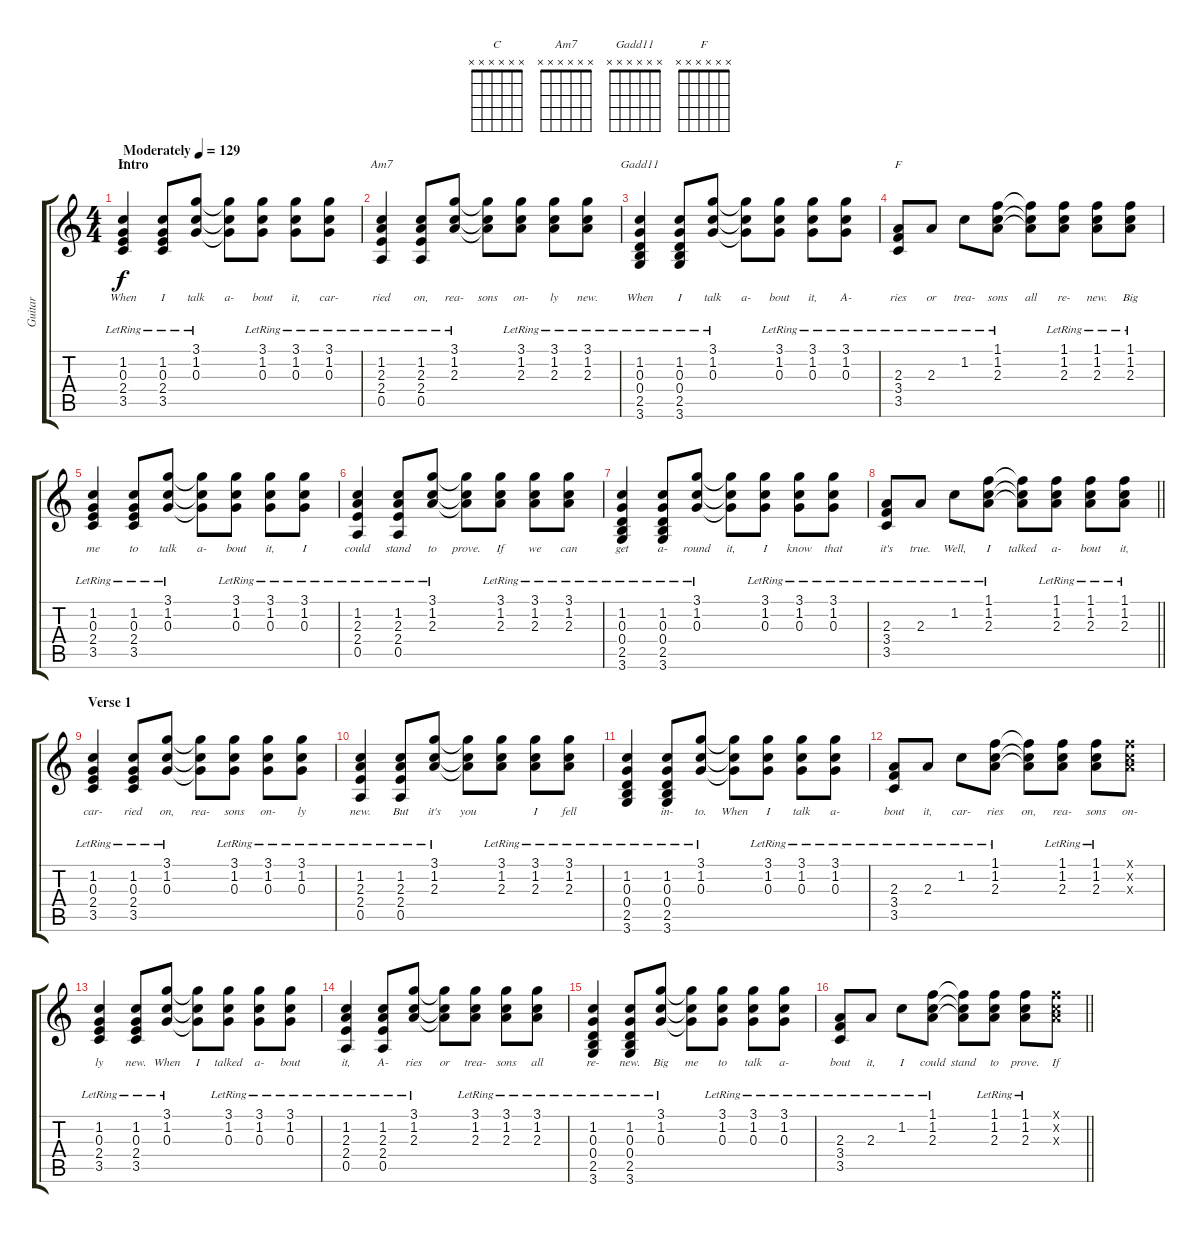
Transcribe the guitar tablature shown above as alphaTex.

\track ("Guitar" "Guitar") {instrument electricguitarclean}
\staff {score tabs}
\tuning (E4 B3 G3 D3 A2 E2) {hide}
\chord ("C" x x x x x x)
\chord ("Am7" x x x x x x)
\chord ("Gadd11" x x x x x x)
\chord ("F" x x x x x x)
\ts (4 4)
\section ("" "Intro")
\tempo (129 "Moderately")
\clef g2
\ks c
(1.2{lr} 0.3{lr} 2.4{lr} 3.5{lr}).4{ch "C" lyrics (0 "When") lyrics (1 "") lyrics (2 "") lyrics (3 "") lyrics (4 "") dy f instrument electricguitarclean} (1.2{lr} 0.3{lr} 2.4{lr} 3.5{lr}).8{lyrics (0 "I") lyrics (1 "") lyrics (2 "") lyrics (3 "") lyrics (4 "")} (3.1{lr} 1.2{lr} 0.3{lr}).8{lyrics (0 "talk") lyrics (1 "") lyrics (2 "") lyrics (3 "") lyrics (4 "")} (3.1{t} 1.2{t} 0.3{t}).8{lyrics (0 "a-") lyrics (1 "") lyrics (2 "") lyrics (3 "") lyrics (4 "")} (3.1{lr} 1.2{lr} 0.3{lr}).8{lyrics (0 "bout") lyrics (1 "") lyrics (2 "") lyrics (3 "") lyrics (4 "")} (3.1{lr} 1.2{lr} 0.3{lr}).8{lyrics (0 "it,") lyrics (1 "") lyrics (2 "") lyrics (3 "") lyrics (4 "")} (3.1{lr} 1.2{lr} 0.3{lr}).8{lyrics (0 "car-") lyrics (1 "") lyrics (2 "") lyrics (3 "") lyrics (4 "")} |
(1.2{lr} 2.3{lr} 2.4{lr} 0.5{lr}).4{ch "Am7" lyrics (0 "ried") lyrics (1 "") lyrics (2 "") lyrics (3 "") lyrics (4 "")} (1.2{lr} 2.3{lr} 2.4{lr} 0.5{lr}).8{lyrics (0 "on,") lyrics (1 "") lyrics (2 "") lyrics (3 "") lyrics (4 "")} (3.1{lr} 1.2{lr} 2.3{lr}).8{lyrics (0 "rea-") lyrics (1 "") lyrics (2 "") lyrics (3 "") lyrics (4 "")} (3.1{t} 1.2{t} 2.3{t}).8{lyrics (0 "sons") lyrics (1 "") lyrics (2 "") lyrics (3 "") lyrics (4 "")} (3.1{lr} 1.2{lr} 2.3{lr}).8{lyrics (0 "on-") lyrics (1 "") lyrics (2 "") lyrics (3 "") lyrics (4 "")} (3.1{lr} 1.2{lr} 2.3{lr}).8{lyrics (0 "ly") lyrics (1 "") lyrics (2 "") lyrics (3 "") lyrics (4 "")} (3.1{lr} 1.2{lr} 2.3{lr}).8{lyrics (0 "new.") lyrics (1 "") lyrics (2 "") lyrics (3 "") lyrics (4 "")} |
(1.2{lr} 0.3{lr} 0.4{lr} 2.5{lr} 3.6{lr}).4{ch "Gadd11" lyrics (0 "When") lyrics (1 "") lyrics (2 "") lyrics (3 "") lyrics (4 "")} (1.2{lr} 0.3{lr} 0.4{lr} 2.5{lr} 3.6{lr}).8{lyrics (0 "I") lyrics (1 "") lyrics (2 "") lyrics (3 "") lyrics (4 "")} (3.1{lr} 1.2{lr} 0.3{lr}).8{lyrics (0 "talk") lyrics (1 "") lyrics (2 "") lyrics (3 "") lyrics (4 "")} (3.1{t} 1.2{t} 0.3{t}).8{lyrics (0 "a-") lyrics (1 "") lyrics (2 "") lyrics (3 "") lyrics (4 "")} (3.1{lr} 1.2{lr} 0.3{lr}).8{lyrics (0 "bout") lyrics (1 "") lyrics (2 "") lyrics (3 "") lyrics (4 "")} (3.1{lr} 1.2{lr} 0.3{lr}).8{lyrics (0 "it,") lyrics (1 "") lyrics (2 "") lyrics (3 "") lyrics (4 "")} (3.1{lr} 1.2{lr} 0.3{lr}).8{lyrics (0 "A-") lyrics (1 "") lyrics (2 "") lyrics (3 "") lyrics (4 "")} |
(2.3{lr} 3.4{lr} 3.5{lr}).8{ch "F" lyrics (0 "ries") lyrics (1 "") lyrics (2 "") lyrics (3 "") lyrics (4 "")} 2.3{lr}.8{lyrics (0 "or") lyrics (1 "") lyrics (2 "") lyrics (3 "") lyrics (4 "")} 1.2{lr}.8{lyrics (0 "trea-") lyrics (1 "") lyrics (2 "") lyrics (3 "") lyrics (4 "")} (1.1{lr} 1.2{lr} 2.3{lr}).8{lyrics (0 "sons") lyrics (1 "") lyrics (2 "") lyrics (3 "") lyrics (4 "")} (1.1{t} 1.2{t} 2.3{t}).8{lyrics (0 "all") lyrics (1 "") lyrics (2 "") lyrics (3 "") lyrics (4 "")} (1.1{lr} 1.2{lr} 2.3{lr}).8{lyrics (0 "re-") lyrics (1 "") lyrics (2 "") lyrics (3 "") lyrics (4 "")} (1.1{lr} 1.2{lr} 2.3{lr}).8{lyrics (0 "new.") lyrics (1 "") lyrics (2 "") lyrics (3 "") lyrics (4 "")} (1.1{lr} 1.2{lr} 2.3{lr}).8{lyrics (0 "Big") lyrics (1 "") lyrics (2 "") lyrics (3 "") lyrics (4 "")} |
(1.2{lr} 0.3{lr} 2.4{lr} 3.5{lr}).4{lyrics (0 "me") lyrics (1 "") lyrics (2 "") lyrics (3 "") lyrics (4 "")} (1.2{lr} 0.3{lr} 2.4{lr} 3.5{lr}).8{lyrics (0 "to") lyrics (1 "") lyrics (2 "") lyrics (3 "") lyrics (4 "")} (3.1{lr} 1.2{lr} 0.3{lr}).8{lyrics (0 "talk") lyrics (1 "") lyrics (2 "") lyrics (3 "") lyrics (4 "")} (3.1{t} 1.2{t} 0.3{t}).8{lyrics (0 "a-") lyrics (1 "") lyrics (2 "") lyrics (3 "") lyrics (4 "")} (3.1{lr} 1.2{lr} 0.3{lr}).8{lyrics (0 "bout") lyrics (1 "") lyrics (2 "") lyrics (3 "") lyrics (4 "")} (3.1{lr} 1.2{lr} 0.3{lr}).8{lyrics (0 "it,") lyrics (1 "") lyrics (2 "") lyrics (3 "") lyrics (4 "")} (3.1{lr} 1.2{lr} 0.3{lr}).8{lyrics (0 "I") lyrics (1 "") lyrics (2 "") lyrics (3 "") lyrics (4 "")} |
(1.2{lr} 2.3{lr} 2.4{lr} 0.5{lr}).4{lyrics (0 "could") lyrics (1 "") lyrics (2 "") lyrics (3 "") lyrics (4 "")} (1.2{lr} 2.3{lr} 2.4{lr} 0.5{lr}).8{lyrics (0 "stand") lyrics (1 "") lyrics (2 "") lyrics (3 "") lyrics (4 "")} (3.1{lr} 1.2{lr} 2.3{lr}).8{lyrics (0 "to") lyrics (1 "") lyrics (2 "") lyrics (3 "") lyrics (4 "")} (3.1{t} 1.2{t} 2.3{t}).8{lyrics (0 "prove.") lyrics (1 "") lyrics (2 "") lyrics (3 "") lyrics (4 "")} (3.1{lr} 1.2{lr} 2.3{lr}).8{lyrics (0 "If") lyrics (1 "") lyrics (2 "") lyrics (3 "") lyrics (4 "")} (3.1{lr} 1.2{lr} 2.3{lr}).8{lyrics (0 "we") lyrics (1 "") lyrics (2 "") lyrics (3 "") lyrics (4 "")} (3.1{lr} 1.2{lr} 2.3{lr}).8{lyrics (0 "can") lyrics (1 "") lyrics (2 "") lyrics (3 "") lyrics (4 "")} |
(1.2{lr} 0.3{lr} 0.4{lr} 2.5{lr} 3.6{lr}).4{lyrics (0 "get") lyrics (1 "") lyrics (2 "") lyrics (3 "") lyrics (4 "")} (1.2{lr} 0.3{lr} 0.4{lr} 2.5{lr} 3.6{lr}).8{lyrics (0 "a-") lyrics (1 "") lyrics (2 "") lyrics (3 "") lyrics (4 "")} (3.1{lr} 1.2{lr} 0.3{lr}).8{lyrics (0 "round") lyrics (1 "") lyrics (2 "") lyrics (3 "") lyrics (4 "")} (3.1{t} 1.2{t} 0.3{t}).8{lyrics (0 "it,") lyrics (1 "") lyrics (2 "") lyrics (3 "") lyrics (4 "")} (3.1{lr} 1.2{lr} 0.3{lr}).8{lyrics (0 "I") lyrics (1 "") lyrics (2 "") lyrics (3 "") lyrics (4 "")} (3.1{lr} 1.2{lr} 0.3{lr}).8{lyrics (0 "know") lyrics (1 "") lyrics (2 "") lyrics (3 "") lyrics (4 "")} (3.1{lr} 1.2{lr} 0.3{lr}).8{lyrics (0 "that") lyrics (1 "") lyrics (2 "") lyrics (3 "") lyrics (4 "")} |
\barLineRight lightlight
(2.3{lr} 3.4{lr} 3.5{lr}).8{lyrics (0 "it's") lyrics (1 "") lyrics (2 "") lyrics (3 "") lyrics (4 "")} 2.3{lr}.8{lyrics (0 "true.") lyrics (1 "") lyrics (2 "") lyrics (3 "") lyrics (4 "")} 1.2{lr}.8{lyrics (0 "Well,") lyrics (1 "") lyrics (2 "") lyrics (3 "") lyrics (4 "")} (1.1{lr} 1.2{lr} 2.3{lr}).8{lyrics (0 "I") lyrics (1 "") lyrics (2 "") lyrics (3 "") lyrics (4 "")} (1.1{t} 1.2{t} 2.3{t}).8{lyrics (0 "talked") lyrics (1 "") lyrics (2 "") lyrics (3 "") lyrics (4 "")} (1.1{lr} 1.2{lr} 2.3{lr}).8{lyrics (0 "a-") lyrics (1 "") lyrics (2 "") lyrics (3 "") lyrics (4 "")} (1.1{lr} 1.2{lr} 2.3{lr}).8{lyrics (0 "bout") lyrics (1 "") lyrics (2 "") lyrics (3 "") lyrics (4 "")} (1.1{lr} 1.2{lr} 2.3{lr}).8{lyrics (0 "it,") lyrics (1 "") lyrics (2 "") lyrics (3 "") lyrics (4 "")} |
\section ("" "Verse 1")
(1.2{lr} 0.3{lr} 2.4{lr} 3.5{lr}).4{lyrics (0 "car-") lyrics (1 "") lyrics (2 "") lyrics (3 "") lyrics (4 "")} (1.2{lr} 0.3{lr} 2.4{lr} 3.5{lr}).8{lyrics (0 "ried") lyrics (1 "") lyrics (2 "") lyrics (3 "") lyrics (4 "")} (3.1{lr} 1.2{lr} 0.3{lr}).8{lyrics (0 "on,") lyrics (1 "") lyrics (2 "") lyrics (3 "") lyrics (4 "")} (3.1{t} 1.2{t} 0.3{t}).8{lyrics (0 "rea-") lyrics (1 "") lyrics (2 "") lyrics (3 "") lyrics (4 "")} (3.1{lr} 1.2{lr} 0.3{lr}).8{lyrics (0 "sons") lyrics (1 "") lyrics (2 "") lyrics (3 "") lyrics (4 "")} (3.1{lr} 1.2{lr} 0.3{lr}).8{lyrics (0 "on-") lyrics (1 "") lyrics (2 "") lyrics (3 "") lyrics (4 "")} (3.1{lr} 1.2{lr} 0.3{lr}).8{lyrics (0 "ly") lyrics (1 "") lyrics (2 "") lyrics (3 "") lyrics (4 "")} |
(1.2{lr} 2.3{lr} 2.4{lr} 0.5{lr}).4{lyrics (0 "new.") lyrics (1 "") lyrics (2 "") lyrics (3 "") lyrics (4 "")} (1.2{lr} 2.3{lr} 2.4{lr} 0.5{lr}).8{lyrics (0 "But") lyrics (1 "") lyrics (2 "") lyrics (3 "") lyrics (4 "")} (3.1{lr} 1.2{lr} 2.3{lr}).8{lyrics (0 "it's") lyrics (1 "") lyrics (2 "") lyrics (3 "") lyrics (4 "")} (3.1{t} 1.2{t} 2.3{t}).8{lyrics (0 "you") lyrics (1 "") lyrics (2 "") lyrics (3 "") lyrics (4 "")} (3.1{lr} 1.2{lr} 2.3{lr}).8{lyrics (0 "") lyrics (1 "") lyrics (2 "") lyrics (3 "") lyrics (4 "")} (3.1{lr} 1.2{lr} 2.3{lr}).8{lyrics (0 "I") lyrics (1 "") lyrics (2 "") lyrics (3 "") lyrics (4 "")} (3.1{lr} 1.2{lr} 2.3{lr}).8{lyrics (0 "fell") lyrics (1 "") lyrics (2 "") lyrics (3 "") lyrics (4 "")} |
(1.2{lr} 0.3{lr} 0.4{lr} 2.5{lr} 3.6{lr}).4{lyrics (0 "") lyrics (1 "") lyrics (2 "") lyrics (3 "") lyrics (4 "")} (1.2{lr} 0.3{lr} 0.4{lr} 2.5{lr} 3.6{lr}).8{lyrics (0 "in-") lyrics (1 "") lyrics (2 "") lyrics (3 "") lyrics (4 "")} (3.1{lr} 1.2{lr} 0.3{lr}).8{lyrics (0 "to.") lyrics (1 "") lyrics (2 "") lyrics (3 "") lyrics (4 "")} (3.1{t} 1.2{t} 0.3{t}).8{lyrics (0 "When") lyrics (1 "") lyrics (2 "") lyrics (3 "") lyrics (4 "")} (3.1{lr} 1.2{lr} 0.3{lr}).8{lyrics (0 "I") lyrics (1 "") lyrics (2 "") lyrics (3 "") lyrics (4 "")} (3.1{lr} 1.2{lr} 0.3{lr}).8{lyrics (0 "talk") lyrics (1 "") lyrics (2 "") lyrics (3 "") lyrics (4 "")} (3.1{lr} 1.2{lr} 0.3{lr}).8{lyrics (0 "a-") lyrics (1 "") lyrics (2 "") lyrics (3 "") lyrics (4 "")} |
(2.3{lr} 3.4{lr} 3.5{lr}).8{lyrics (0 "bout") lyrics (1 "") lyrics (2 "") lyrics (3 "") lyrics (4 "")} 2.3{lr}.8{lyrics (0 "it,") lyrics (1 "") lyrics (2 "") lyrics (3 "") lyrics (4 "")} 1.2{lr}.8{lyrics (0 "car-") lyrics (1 "") lyrics (2 "") lyrics (3 "") lyrics (4 "")} (1.1{lr} 1.2{lr} 2.3{lr}).8{lyrics (0 "ries") lyrics (1 "") lyrics (2 "") lyrics (3 "") lyrics (4 "")} (1.1{t} 1.2{t} 2.3{t}).8{lyrics (0 "on,") lyrics (1 "") lyrics (2 "") lyrics (3 "") lyrics (4 "")} (1.1{lr} 1.2{lr} 2.3{lr}).8{lyrics (0 "rea-") lyrics (1 "") lyrics (2 "") lyrics (3 "") lyrics (4 "")} (1.1{lr} 1.2{lr} 2.3{lr}).8{lyrics (0 "sons") lyrics (1 "") lyrics (2 "") lyrics (3 "") lyrics (4 "")} (1.1{x} 1.2{x} 2.3{x}).8{lyrics (0 "on-") lyrics (1 "") lyrics (2 "") lyrics (3 "") lyrics (4 "")} |
(1.2{lr} 0.3{lr} 2.4{lr} 3.5{lr}).4{lyrics (0 "ly") lyrics (1 "") lyrics (2 "") lyrics (3 "") lyrics (4 "")} (1.2{lr} 0.3{lr} 2.4{lr} 3.5{lr}).8{lyrics (0 "new.") lyrics (1 "") lyrics (2 "") lyrics (3 "") lyrics (4 "")} (3.1{lr} 1.2{lr} 0.3{lr}).8{lyrics (0 "When") lyrics (1 "") lyrics (2 "") lyrics (3 "") lyrics (4 "")} (3.1{t} 1.2{t} 0.3{t}).8{lyrics (0 "I") lyrics (1 "") lyrics (2 "") lyrics (3 "") lyrics (4 "")} (3.1{lr} 1.2{lr} 0.3{lr}).8{lyrics (0 "talked") lyrics (1 "") lyrics (2 "") lyrics (3 "") lyrics (4 "")} (3.1{lr} 1.2{lr} 0.3{lr}).8{lyrics (0 "a-") lyrics (1 "") lyrics (2 "") lyrics (3 "") lyrics (4 "")} (3.1{lr} 1.2{lr} 0.3{lr}).8{lyrics (0 "bout") lyrics (1 "") lyrics (2 "") lyrics (3 "") lyrics (4 "")} |
(1.2{lr} 2.3{lr} 2.4{lr} 0.5{lr}).4{lyrics (0 "it,") lyrics (1 "") lyrics (2 "") lyrics (3 "") lyrics (4 "")} (1.2{lr} 2.3{lr} 2.4{lr} 0.5{lr}).8{lyrics (0 "A-") lyrics (1 "") lyrics (2 "") lyrics (3 "") lyrics (4 "")} (3.1{lr} 1.2{lr} 2.3{lr}).8{lyrics (0 "ries") lyrics (1 "") lyrics (2 "") lyrics (3 "") lyrics (4 "")} (3.1{t} 1.2{t} 2.3{t}).8{lyrics (0 "or") lyrics (1 "") lyrics (2 "") lyrics (3 "") lyrics (4 "")} (3.1{lr} 1.2{lr} 2.3{lr}).8{lyrics (0 "trea-") lyrics (1 "") lyrics (2 "") lyrics (3 "") lyrics (4 "")} (3.1{lr} 1.2{lr} 2.3{lr}).8{lyrics (0 "sons") lyrics (1 "") lyrics (2 "") lyrics (3 "") lyrics (4 "")} (3.1{lr} 1.2{lr} 2.3{lr}).8{lyrics (0 "all") lyrics (1 "") lyrics (2 "") lyrics (3 "") lyrics (4 "")} |
(1.2{lr} 0.3{lr} 0.4{lr} 2.5{lr} 3.6{lr}).4{lyrics (0 "re-") lyrics (1 "") lyrics (2 "") lyrics (3 "") lyrics (4 "")} (1.2{lr} 0.3{lr} 0.4{lr} 2.5{lr} 3.6{lr}).8{lyrics (0 "new.") lyrics (1 "") lyrics (2 "") lyrics (3 "") lyrics (4 "")} (3.1{lr} 1.2{lr} 0.3{lr}).8{lyrics (0 "Big") lyrics (1 "") lyrics (2 "") lyrics (3 "") lyrics (4 "")} (3.1{t} 1.2{t} 0.3{t}).8{lyrics (0 "me") lyrics (1 "") lyrics (2 "") lyrics (3 "") lyrics (4 "")} (3.1{lr} 1.2{lr} 0.3{lr}).8{lyrics (0 "to") lyrics (1 "") lyrics (2 "") lyrics (3 "") lyrics (4 "")} (3.1{lr} 1.2{lr} 0.3{lr}).8{lyrics (0 "talk") lyrics (1 "") lyrics (2 "") lyrics (3 "") lyrics (4 "")} (3.1{lr} 1.2{lr} 0.3{lr}).8{lyrics (0 "a-") lyrics (1 "") lyrics (2 "") lyrics (3 "") lyrics (4 "")} |
\barLineRight lightlight
(2.3{lr} 3.4{lr} 3.5{lr}).8{lyrics (0 "bout") lyrics (1 "") lyrics (2 "") lyrics (3 "") lyrics (4 "")} 2.3{lr}.8{lyrics (0 "it,") lyrics (1 "") lyrics (2 "") lyrics (3 "") lyrics (4 "")} 1.2{lr}.8{lyrics (0 "I") lyrics (1 "") lyrics (2 "") lyrics (3 "") lyrics (4 "")} (1.1{lr} 1.2{lr} 2.3{lr}).8{lyrics (0 "could") lyrics (1 "") lyrics (2 "") lyrics (3 "") lyrics (4 "")} (1.1{t} 1.2{t} 2.3{t}).8{lyrics (0 "stand") lyrics (1 "") lyrics (2 "") lyrics (3 "") lyrics (4 "")} (1.1{lr} 1.2{lr} 2.3{lr}).8{lyrics (0 "to") lyrics (1 "") lyrics (2 "") lyrics (3 "") lyrics (4 "")} (1.1{lr} 1.2{lr} 2.3{lr}).8{lyrics (0 "prove.") lyrics (1 "") lyrics (2 "") lyrics (3 "") lyrics (4 "")} (1.1{x} 1.2{x} 2.3{x}).8{lyrics (0 "If") lyrics (1 "") lyrics (2 "") lyrics (3 "") lyrics (4 "")}
